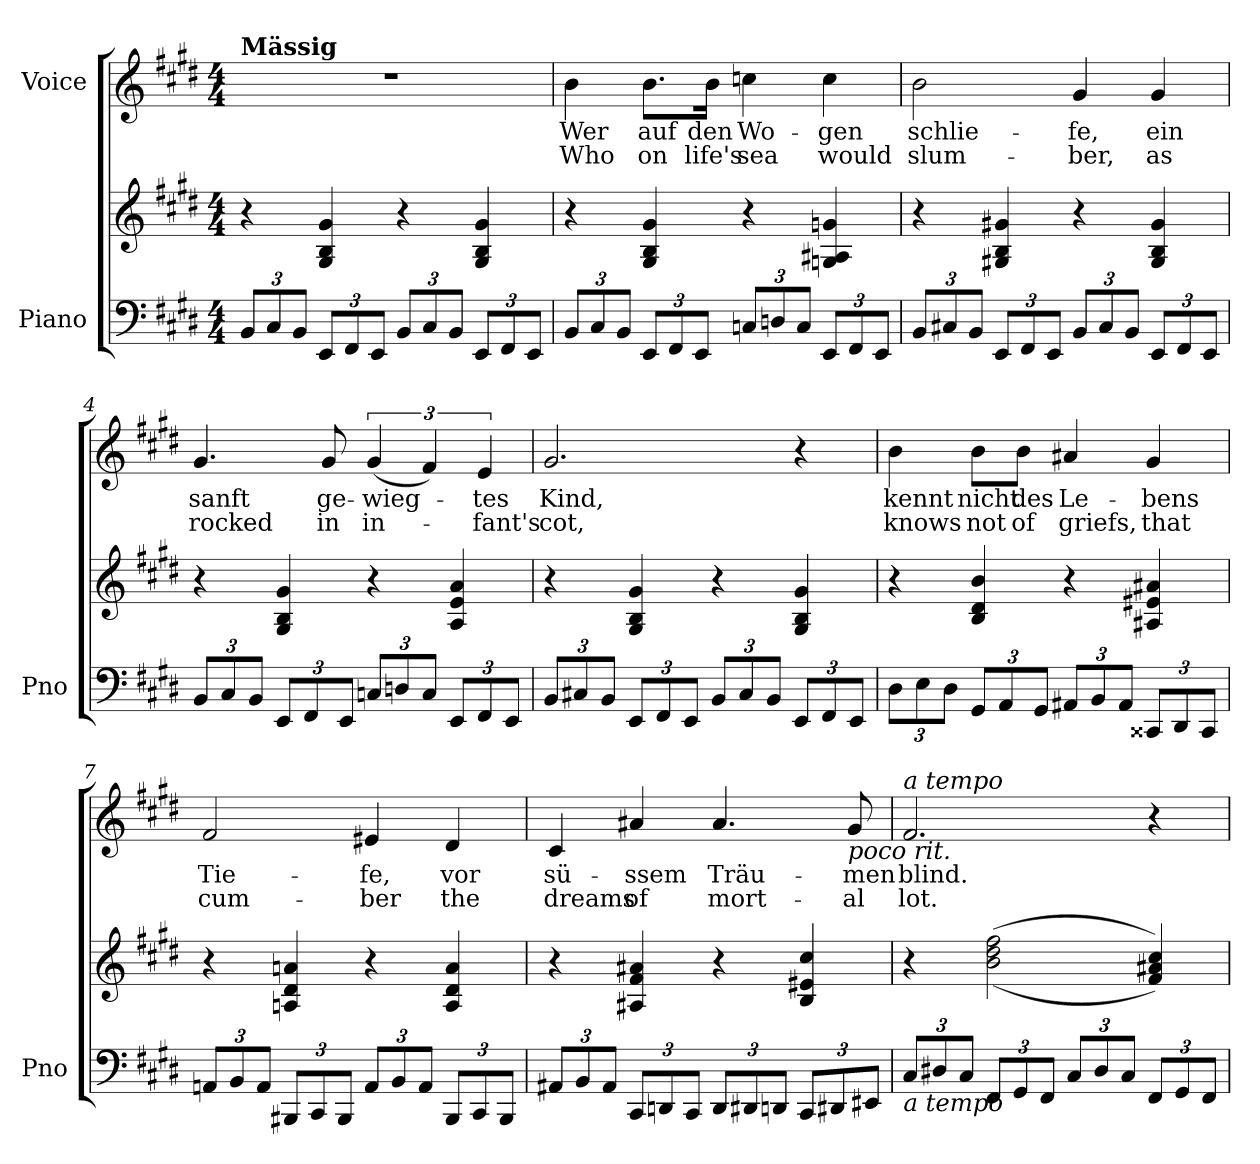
**kern	**kern	**dynam	**kern	**text	**text
*part2	*part2	*part2	*part1	*part1	*part1
*staff3	*staff2	*staff2/3	*staff1	*staff1	*staff1
*I"Piano	*	*	*I"Voice	*	*
*I'Pno	*	*	*	*	*
*clefF4	*clefG2	*	*clefG2	*	*
*k[f#c#g#d#]	*k[f#c#g#d#]	*	*k[f#c#g#d#]	*	*
*M4/4	*M4/4	*	*M4/4	*	*
*Xbrackettup	*	*	*	*	*
=1	=1	=1	=1	=1	=1
!	!	!	!LO:TX:a:B:t=Mässig	!	!
!	!	!LO:DY:b	!	!	!
!	!	!LO:DY:n=1:b	!	!	!
12BB/L	4r	p other-dynamics	1r	.	.
12C#/	.	.	.	.	.
12BB/J	.	.	.	.	.
12EE/L	4G#/ 4B/ 4g#/	.	.	.	.
12FF#/	.	.	.	.	.
12EE/J	.	.	.	.	.
12BB/L	4r	.	.	.	.
12C#/	.	.	.	.	.
12BB/J	.	.	.	.	.
12EE/L	4G#/ 4B/ 4g#/	.	.	.	.
12FF#/	.	.	.	.	.
12EE/J	.	.	.	.	.
=2	=2	=2	=2	=2	=2
!	!	!	!	!LO:LY:b	!LO:LY:b
12BB/L	4r	.	4b\	Wer	Who
12C#/	.	.	.	.	.
12BB/J	.	.	.	.	.
!	!	!	!	!LO:LY:b	!LO:LY:b
12EE/L	4G#/ 4B/ 4g#/	.	8.b\L	auf	on
12FF#/	.	.	.	.	.
12EE/J	.	.	.	.	.
!	!	!	!	!LO:LY:b	!LO:LY:b
.	.	.	16b\Jk	den	life's
!	!	!	!	!LO:LY:b	!LO:LY:b
12Cn/L	4r	.	4ccn\	Wo-	sea
12Dn/	.	.	.	.	.
12C/J	.	.	.	.	.
!	!	!	!	!LO:LY:b	!LO:LY:b
12EE/L	4Gn/ 4A#X/ 4gn/	.	4cc\	-gen	would
12FF#/	.	.	.	.	.
12EE/J	.	.	.	.	.
!!LO:LB:g=z
=3	=3	=3	=3	=3	=3
!	!	!	!	!LO:LY:b	!LO:LY:b
12BB/L	4r	.	2b\	schlie-	slum-
12C#X/	.	.	.	.	.
12BB/J	.	.	.	.	.
12EE/L	4G#X/ 4B/ 4g#X/	.	.	.	.
12FF#/	.	.	.	.	.
12EE/J	.	.	.	.	.
!	!	!	!	!LO:LY:b	!LO:LY:b
12BB/L	4r	.	4g#/	-fe,	-ber,
12C#/	.	.	.	.	.
12BB/J	.	.	.	.	.
!	!	!	!	!LO:LY:b	!LO:LY:b
12EE/L	4G#/ 4B/ 4g#/	.	4g#/	ein	as
12FF#/	.	.	.	.	.
12EE/J	.	.	.	.	.
=4	=4	=4	=4	=4	=4
!	!	!	!	!LO:LY:b	!LO:LY:b
12BB/L	4r	.	4.g#/	sanft	rocked
12C#/	.	.	.	.	.
12BB/J	.	.	.	.	.
12EE/L	4G#/ 4B/ 4g#/	.	.	.	.
12FF#/	.	.	.	.	.
!	!	!	!	!LO:LY:b	!LO:LY:b
.	.	.	8g#/	ge-	in
12EE/J	.	.	.	.	.
!	!	!	!	!LO:LY:b	!LO:LY:b
12Cn/L	4r	.	(6g#/	-wieg-	in-
12Dn/	.	.	.	.	.
12C/J	.	.	6f#/)	.	.
12EE/L	4A/ 4e/ 4a/	.	.	.	.
!	!	!	!	!LO:LY:b	!LO:LY:b
12FF#/	.	.	6e/	-tes	-fant's
12EE/J	.	.	.	.	.
!!LO:LB:g=z
=5	=5	=5	=5	=5	=5
!	!	!	!	!LO:LY:b	!LO:LY:b
12BB/L	4r	.	2.g#/	Kind,	cot,
12C#X/	.	.	.	.	.
12BB/J	.	.	.	.	.
12EE/L	4G#/ 4B/ 4g#/	.	.	.	.
12FF#/	.	.	.	.	.
12EE/J	.	.	.	.	.
12BB/L	4r	.	.	.	.
12C#/	.	.	.	.	.
12BB/J	.	.	.	.	.
12EE/L	4G#/ 4B/ 4g#/	.	4r	.	.
12FF#/	.	.	.	.	.
12EE/J	.	.	.	.	.
!!LO:PB:g=z
=6	=6	=6	=6	=6	=6
!	!	!	!	!LO:LY:b	!LO:LY:b
12D#\L	4r	.	4b\	kennt	knows
12E\	.	.	.	.	.
12D#\J	.	.	.	.	.
!	!	!	!	!LO:LY:b	!LO:LY:b
12GG#/L	4B/ 4d#/ 4b/	.	8b\L	nicht	not
12AA/	.	.	.	.	.
!	!	!	!	!LO:LY:b	!LO:LY:b
.	.	.	8b\J	des	of
12GG#/J	.	.	.	.	.
!	!	!	!	!LO:LY:b	!LO:LY:b
12AA#X/L	4r	.	4a#X/	Le-	griefs,
12BB/	.	.	.	.	.
12AA#/J	.	.	.	.	.
!	!	!	!	!LO:LY:b	!LO:LY:b
12CC##X/L	4A#X/ 4e#X/ 4a#X/	.	4g#/	-bens	that
12DD#/	.	.	.	.	.
12CC##/J	.	.	.	.	.
=7	=7	=7	=7	=7	=7
!	!	!	!	!LO:LY:b	!LO:LY:b
12AAn/L	4r	.	2f#/	Tie-	cum-
12BB/	.	.	.	.	.
12AA/J	.	.	.	.	.
12BBB#X/L	4An/ 4d#/ 4an/	.	.	.	.
12CC#/	.	.	.	.	.
12BBB#/J	.	.	.	.	.
!	!	!	!	!LO:LY:b	!LO:LY:b
12AA/L	4r	.	4e#X/	-fe,	-ber
12BB/	.	.	.	.	.
12AA/J	.	.	.	.	.
!	!	!	!	!LO:LY:b	!LO:LY:b
12BBB#/L	4A/ 4d#/ 4a/	.	4d#/	vor	the
12CC#/	.	.	.	.	.
12BBB#/J	.	.	.	.	.
!!LO:LB:g=z
=8	=8	=8	=8	=8	=8
!	!	!	!	!LO:LY:b	!LO:LY:b
12AA#X/L	4r	.	4c#/	sü-	dreams
12BB/	.	.	.	.	.
12AA#/J	.	.	.	.	.
!	!	!	!	!LO:LY:b	!LO:LY:b
12CC#/L	4A#X/ 4f#/ 4a#X/	.	4a#X/	-ssem	of
12DDn/	.	.	.	.	.
12CC#/J	.	.	.	.	.
!	!	!	!	!LO:LY:b	!LO:LY:b
12DD/L	4r	.	4.a#/	Träu-	mort-
12DD#X/	.	.	.	.	.
12DDn/J	.	.	.	.	.
12CC#/L	4B/ 4e#X/ 4cc#/	.	.	.	.
12DD#X/	.	.	.	.	.
!	!	!	!LO:TX:b:i:t=poco rit.	!	!
!	!	!	!	!LO:LY:b	!LO:LY:b
.	.	.	8g#/	-men	-al
12EE#X/J	.	.	.	.	.
!!LO:PB:g=z
=9	=9	=9	=9	=9	=9
!	!	!	!LO:TX:a:i:t=a tempo	!	!
!LO:TX:b:i:t=a tempo	!	!	!	!	!
!	!	!	!	!LO:LY:b	!LO:LY:b
12C#/L	4r	.	2.f#/	blind.	lot.
12D#X/	.	.	.	.	.
12C#/J	.	.	.	.	.
12FF#/L	(<(2b\ 2dd#\ 2ff#\	.	.	.	.
12GG#/	.	.	.	.	.
12FF#/J	.	.	.	.	.
12C#/L	.	.	.	.	.
12D#/	.	.	.	.	.
12C#/J	.	.	.	.	.
12FF#/L	4f#/ 4a#X/ 4cc#/))	.	4r	.	.
12GG#/	.	.	.	.	.
12FF#/J	.	.	.	.	.
=	=	=	=	=	=
*-	*-	*-	*-	*-	*-
